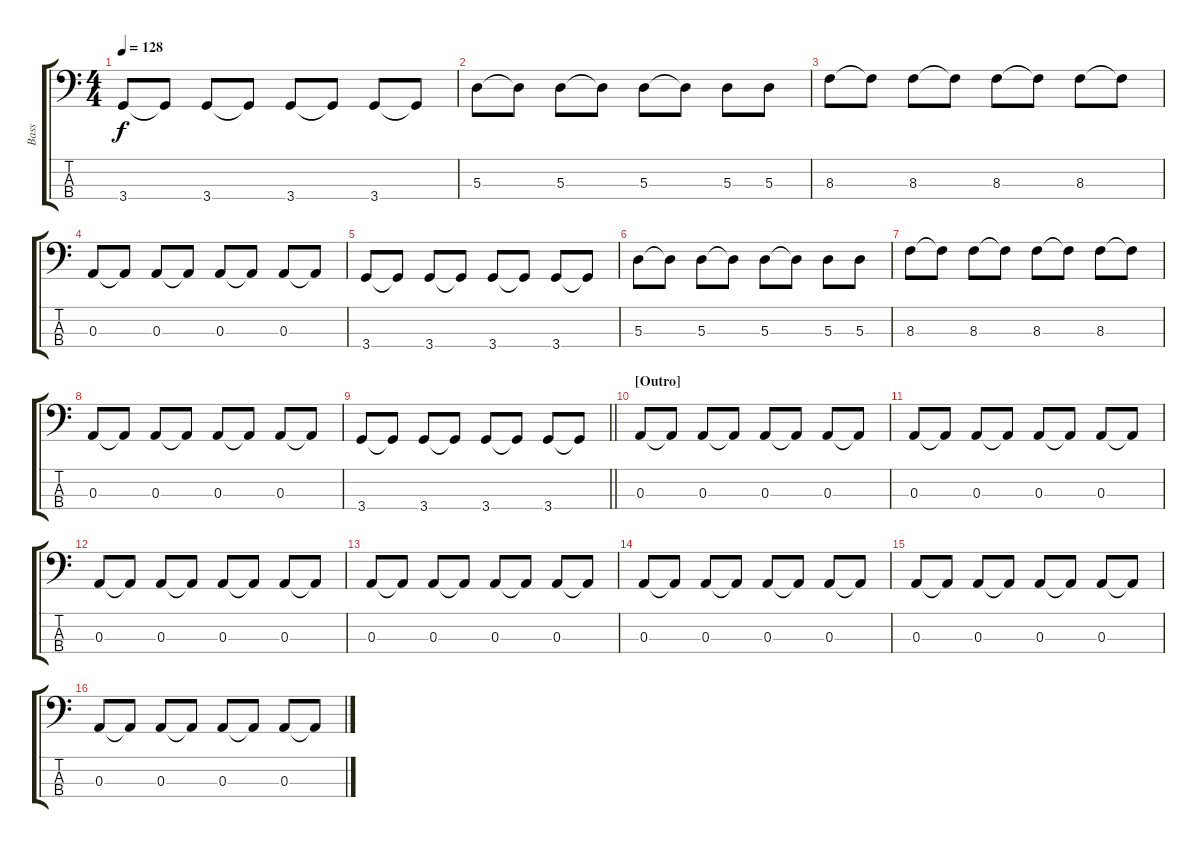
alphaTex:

\track ("Bass" "Bass") {instrument electricbassfinger}
\staff {score tabs}
\tuning (G2 D2 A1 E1) {hide}
\ts (4 4)
\tempo 128
\clef f4
\ks c
3.4.8{dy f} 3.4{t}.8 3.4.8 3.4{t}.8 3.4.8 3.4{t}.8 3.4.8 3.4{t}.8 |
5.3.8 5.3{t}.8 5.3.8 5.3{t}.8 5.3.8 5.3{t}.8 5.3.8 5.3.8 |
8.3.8 8.3{t}.8 8.3.8 8.3{t}.8 8.3.8 8.3{t}.8 8.3.8 8.3{t}.8 |
0.3.8 0.3{t}.8 0.3.8 0.3{t}.8 0.3.8 0.3{t}.8 0.3.8 0.3{t}.8 |
3.4.8 3.4{t}.8 3.4.8 3.4{t}.8 3.4.8 3.4{t}.8 3.4.8 3.4{t}.8 |
5.3.8 5.3{t}.8 5.3.8 5.3{t}.8 5.3.8 5.3{t}.8 5.3.8 5.3.8 |
8.3.8 8.3{t}.8 8.3.8 8.3{t}.8 8.3.8 8.3{t}.8 8.3.8 8.3{t}.8 |
0.3.8 0.3{t}.8 0.3.8 0.3{t}.8 0.3.8 0.3{t}.8 0.3.8 0.3{t}.8 |
\barLineRight lightlight
3.4.8 3.4{t}.8 3.4.8 3.4{t}.8 3.4.8 3.4{t}.8 3.4.8 3.4{t}.8 |
\section ("" "[Outro]")
0.3.8 0.3{t}.8 0.3.8 0.3{t}.8 0.3.8 0.3{t}.8 0.3.8 0.3{t}.8 |
0.3.8 0.3{t}.8 0.3.8 0.3{t}.8 0.3.8 0.3{t}.8 0.3.8 0.3{t}.8 |
0.3.8 0.3{t}.8 0.3.8 0.3{t}.8 0.3.8 0.3{t}.8 0.3.8 0.3{t}.8 |
0.3.8 0.3{t}.8 0.3.8 0.3{t}.8 0.3.8 0.3{t}.8 0.3.8 0.3{t}.8 |
0.3.8 0.3{t}.8 0.3.8 0.3{t}.8 0.3.8 0.3{t}.8 0.3.8 0.3{t}.8 |
0.3.8 0.3{t}.8 0.3.8 0.3{t}.8 0.3.8 0.3{t}.8 0.3.8 0.3{t}.8 |
0.3.8 0.3{t}.8 0.3.8 0.3{t}.8 0.3.8 0.3{t}.8 0.3.8 0.3{t}.8
